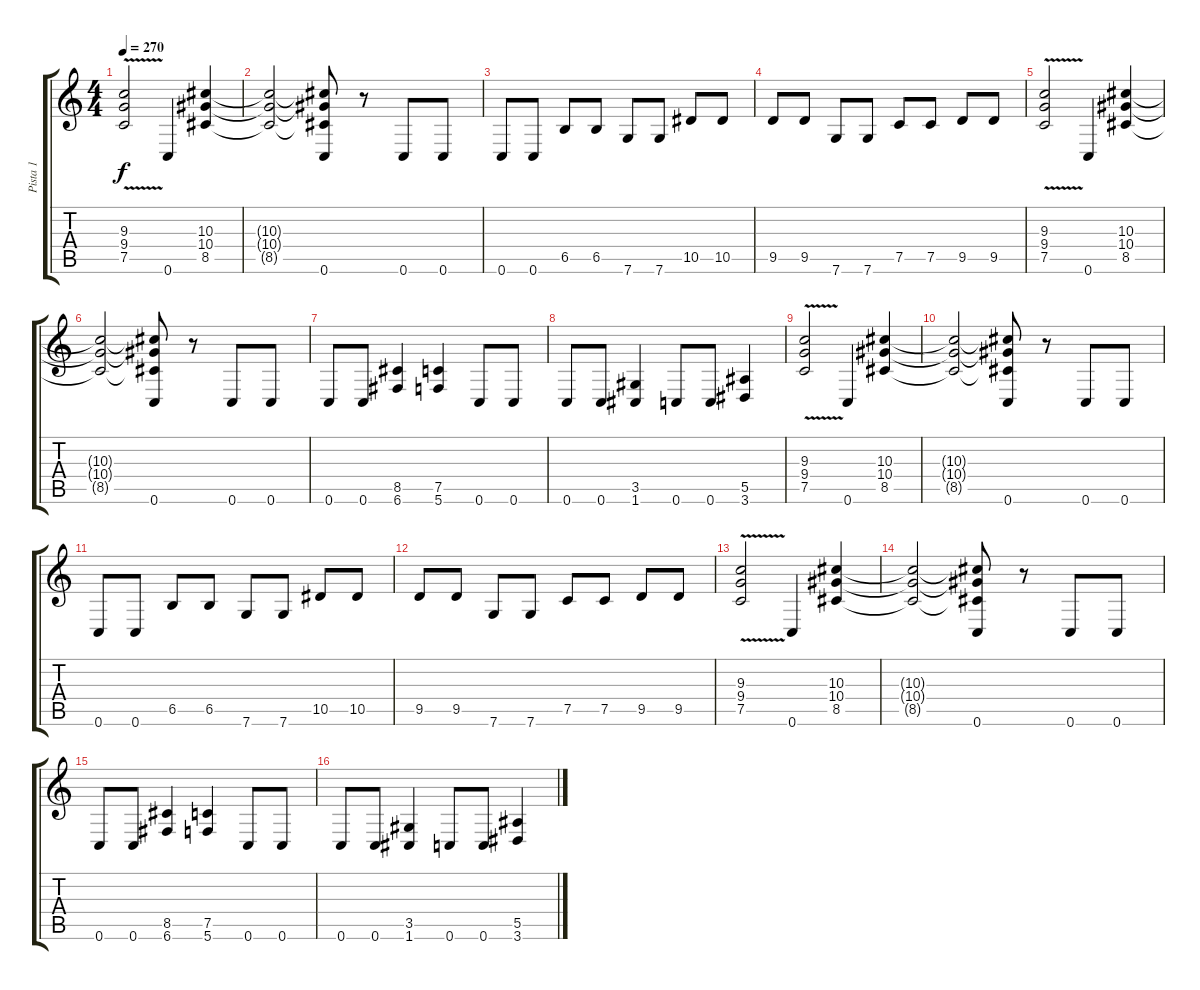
\track ("Pista 1" "Pista 1") {instrument distortionguitar}
\staff {score tabs}
\tuning (C4 G3 Eb3 Bb2 F2 C2) {hide}
\ts (4 4)
\tempo 270
\clef g2
\ks c
(9.3{v} 9.4{v} 7.5{v}).2{dy f} 0.6.4 (10.3 10.4 8.5).4 |
(10.3{t} 10.4{t} 8.5{t}).2 (10.3{t} 10.4{t} 8.5{t} 0.6).8 r.8 0.6.8 0.6.8 |
0.6.8 0.6.8 6.5.8 6.5.8 7.6.8 7.6.8 10.5.8 10.5.8 |
9.5.8 9.5.8 7.6.8 7.6.8 7.5.8 7.5.8 9.5.8 9.5.8 |
(9.3{v} 9.4{v} 7.5{v}).2 0.6.4 (10.3 10.4 8.5).4 |
(10.3{t} 10.4{t} 8.5{t}).2 (10.3{t} 10.4{t} 8.5{t} 0.6).8 r.8 0.6.8 0.6.8 |
0.6.8 0.6.8 (8.5 6.6).4 (7.5 5.6).4 0.6.8 0.6.8 |
0.6.8 0.6.8 (3.5 1.6).4 0.6.8 0.6.8 (5.5 3.6).4 |
(9.3{v} 9.4{v} 7.5{v}).2 0.6.4 (10.3 10.4 8.5).4 |
(10.3{t} 10.4{t} 8.5{t}).2 (10.3{t} 10.4{t} 8.5{t} 0.6).8 r.8 0.6.8 0.6.8 |
0.6.8 0.6.8 6.5.8 6.5.8 7.6.8 7.6.8 10.5.8 10.5.8 |
9.5.8 9.5.8 7.6.8 7.6.8 7.5.8 7.5.8 9.5.8 9.5.8 |
(9.3{v} 9.4{v} 7.5{v}).2 0.6.4 (10.3 10.4 8.5).4 |
(10.3{t} 10.4{t} 8.5{t}).2 (10.3{t} 10.4{t} 8.5{t} 0.6).8 r.8 0.6.8 0.6.8 |
0.6.8 0.6.8 (8.5 6.6).4 (7.5 5.6).4 0.6.8 0.6.8 |
0.6.8 0.6.8 (3.5 1.6).4 0.6.8 0.6.8 (5.5 3.6).4
